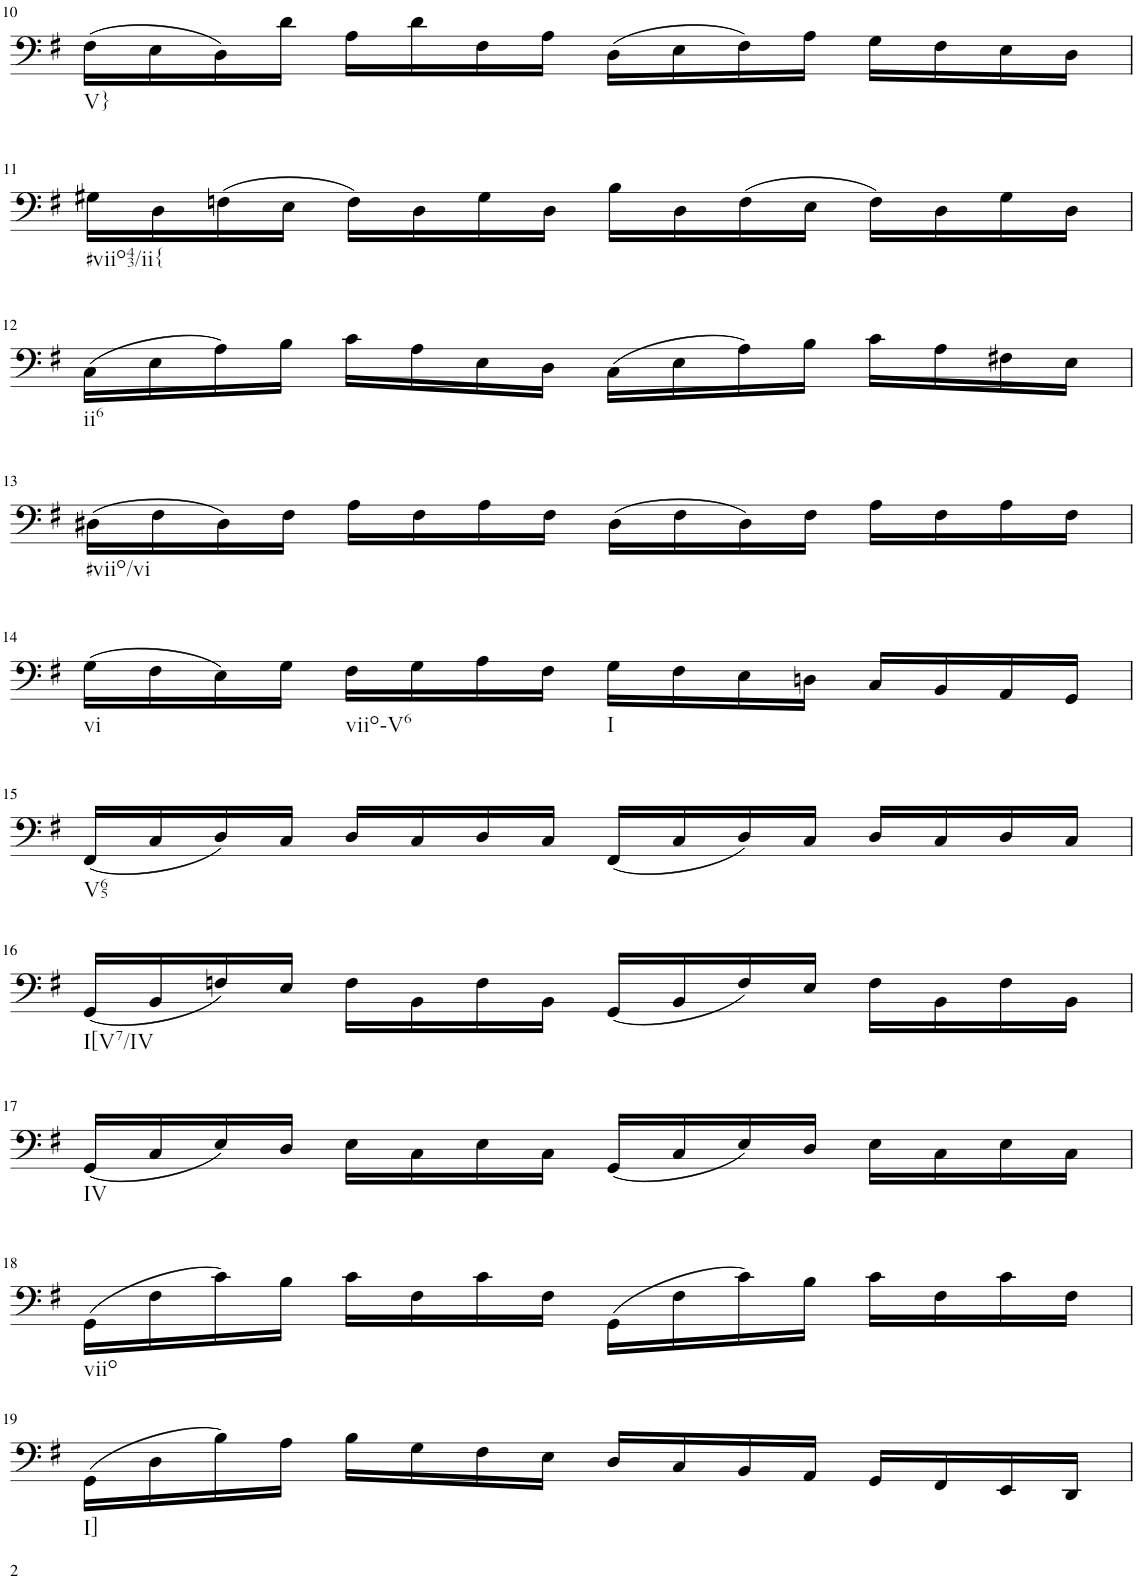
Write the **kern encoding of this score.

**kern
*part1
*staff1
*I"unbenannt
!!LO:PB:g=z
*clefF4
*k[f#]
*M4/4
*met(c)
=10
!LO:TX:b:t=V}
(16F#\LL
16E\
16D\)
16d\JJ
16A\LL
16d\
16F#\
16A\JJ
(16D\LL
16E\
16F#\)
16A\JJ
16G\LL
16F#\
16E\
16D\JJ
!!LO:LB:g=z
=11
!LO:TX:b:t=#viio43/ii{
16G#X\LL
16D\
(16Fn\
16E\JJ
16F\LL)
16D\
16G#\
16D\JJ
16B\LL
16D\
(16F\
16E\JJ
16F\LL)
16D\
16G#\
16D\JJ
!!LO:LB:g=z
=12
!LO:TX:b:t=ii6
(16C\LL
16E\
16A\)
16B\JJ
16c\LL
16A\
16E\
16D\JJ
(16C\LL
16E\
16A\)
16B\JJ
16c\LL
16A\
16F#X\
16E\JJ
!!LO:LB:g=z
=13
!LO:TX:b:t=#viio/vi
(16D#X\LL
16F#\
16D#\)
16F#\JJ
16A\LL
16F#\
16A\
16F#\JJ
(16D#\LL
16F#\
16D#\)
16F#\JJ
16A\LL
16F#\
16A\
16F#\JJ
!!LO:LB:g=z
=14
!LO:TX:b:t=vi
(16G\LL
16F#\
16E\)
16G\JJ
!LO:TX:b:t=viio-V6
16F#\LL
16G\
16A\
16F#\JJ
!LO:TX:b:t=I
16G\LL
16F#\
16E\
16Dn\JJ
16C/LL
16BB/
16AA/
16GG/JJ
!!LO:LB:g=z
=15
!LO:TX:b:t=V65
(16FF#/LL
16C/
16D/)
16C/JJ
16D/LL
16C/
16D/
16C/JJ
(16FF#/LL
16C/
16D/)
16C/JJ
16D/LL
16C/
16D/
16C/JJ
!!LO:LB:g=z
=16
!LO:TX:b:t=I[V7/IV
(16GG/LL
16BB/
16Fn/)
16E/JJ
16F\LL
16BB\
16F\
16BB\JJ
(16GG/LL
16BB/
16F/)
16E/JJ
16F\LL
16BB\
16F\
16BB\JJ
!!LO:LB:g=z
=17
!LO:TX:b:t=IV
(16GG/LL
16C/
16E/)
16D/JJ
16E\LL
16C\
16E\
16C\JJ
(16GG/LL
16C/
16E/)
16D/JJ
16E\LL
16C\
16E\
16C\JJ
!!LO:LB:g=z
=18
!LO:TX:b:t=viio
(16GG\LL
16F#\
16c\)
16B\JJ
16c\LL
16F#\
16c\
16F#\JJ
(16GG\LL
16F#\
16c\)
16B\JJ
16c\LL
16F#\
16c\
16F#\JJ
!!LO:LB:g=z
=19
!LO:TX:b:t=I]
(16GG\LL
16D\
16B\)
16A\JJ
16B\LL
16G\
16F#\
16E\JJ
16D/LL
16C/
16BB/
16AA/JJ
16GG/LL
16FF#/
16EE/
16DD/JJ
=
*-
